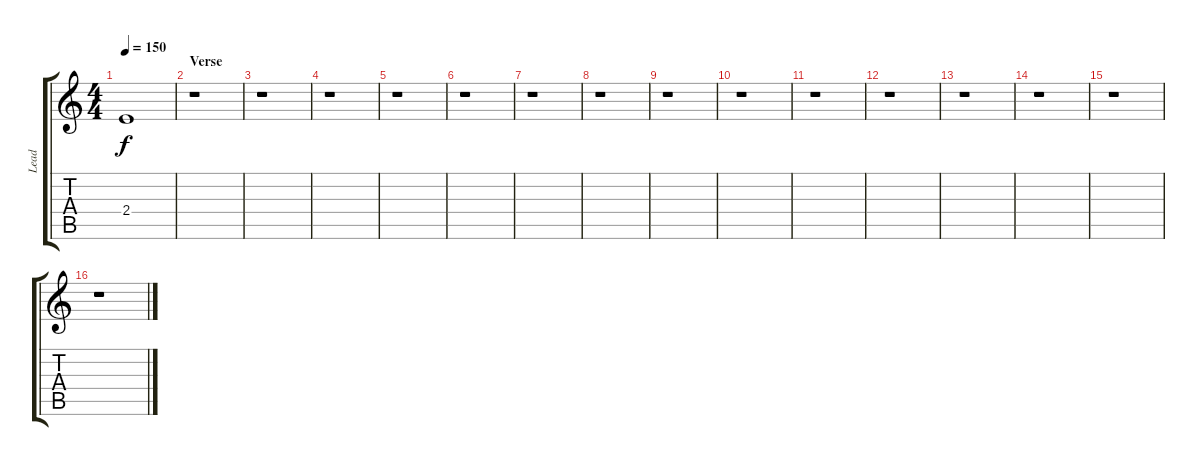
\track ("Lead" "Lead") {instrument distortionguitar}
\staff {score tabs}
\tuning (E4 B3 G3 D3 A2 E2) {hide}
\ts (4 4)
\tempo 150
\clef g2
\ks c
2.4{t}.1{dy f} |
\section ("" "Verse")
r.1 |
r.1 |
r.1 |
r.1 |
r.1 |
r.1 |
r.1 |
r.1 |
r.1 |
r.1 |
r.1 |
r.1 |
r.1 |
r.1 |
r.1
